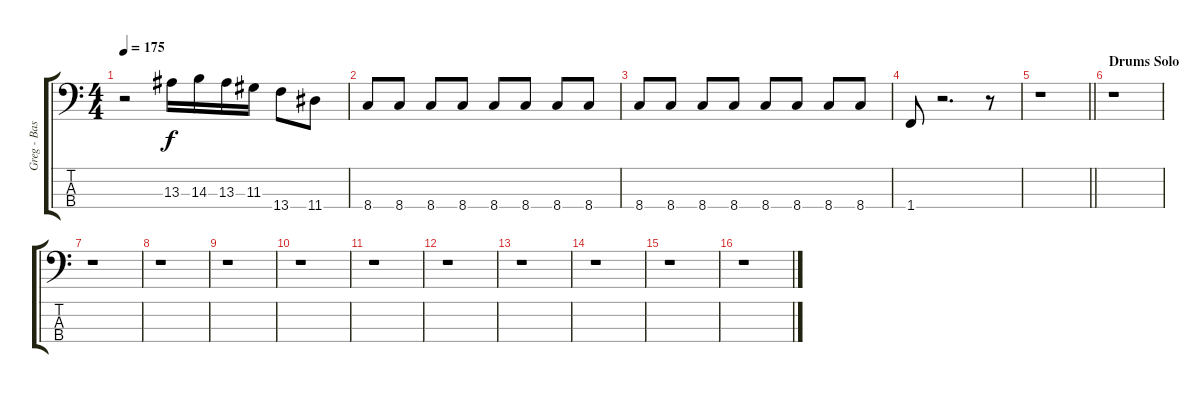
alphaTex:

\track ("Greg - Bass" "Greg - Bas") {instrument electricbasspick}
\staff {score tabs}
\tuning (G2 D2 A1 E1) {hide}
\ts (4 4)
\tempo 175
\clef f4
\ks c
r.2{dy f} 13.3.16 14.3.16 13.3.16 11.3.16 13.4.8 11.4.8 |
8.4.8 8.4.8 8.4.8 8.4.8 8.4.8 8.4.8 8.4.8 8.4.8 |
8.4.8 8.4.8 8.4.8 8.4.8 8.4.8 8.4.8 8.4.8 8.4.8 |
1.4.8 r.2{d} r.8 |
\barLineRight lightlight
r.1 |
\section ("" "Drums Solo")
r.1 |
r.1 |
r.1 |
r.1 |
r.1 |
r.1 |
r.1 |
r.1 |
r.1 |
r.1 |
r.1
